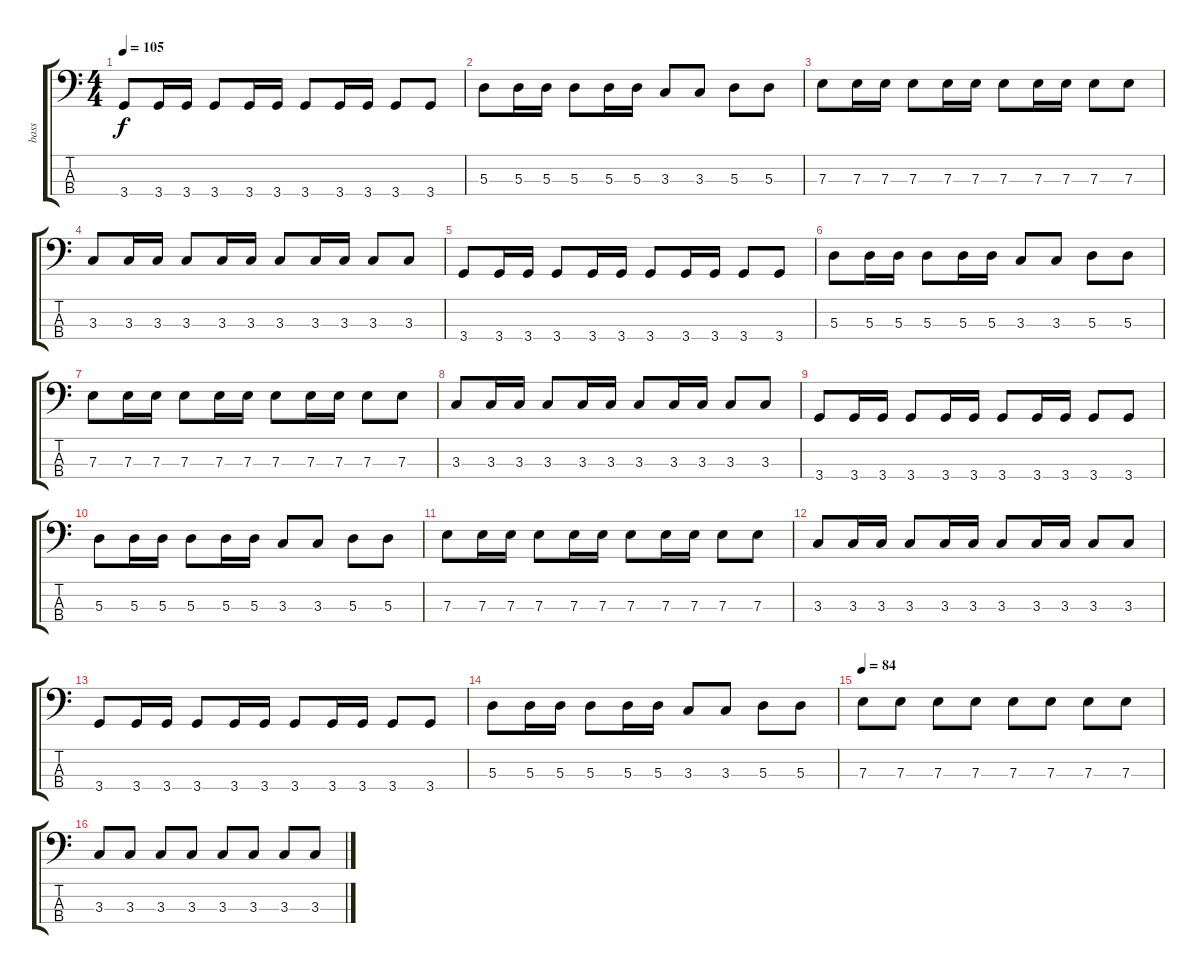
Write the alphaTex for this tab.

\track ("bass" "bass") {instrument slapbass1}
\staff {score tabs}
\tuning (G2 D2 A1 E1) {hide}
\ts (4 4)
\tempo 105
\clef f4
\ks c
3.4.8{dy f} 3.4.16 3.4.16 3.4.8 3.4.16 3.4.16 3.4.8 3.4.16 3.4.16 3.4.8 3.4.8 |
5.3.8 5.3.16 5.3.16 5.3.8 5.3.16 5.3.16 3.3.8 3.3.8 5.3.8 5.3.8 |
7.3.8 7.3.16 7.3.16 7.3.8 7.3.16 7.3.16 7.3.8 7.3.16 7.3.16 7.3.8 7.3.8 |
3.3.8 3.3.16 3.3.16 3.3.8 3.3.16 3.3.16 3.3.8 3.3.16 3.3.16 3.3.8 3.3.8 |
3.4.8 3.4.16 3.4.16 3.4.8 3.4.16 3.4.16 3.4.8 3.4.16 3.4.16 3.4.8 3.4.8 |
5.3.8 5.3.16 5.3.16 5.3.8 5.3.16 5.3.16 3.3.8 3.3.8 5.3.8 5.3.8 |
7.3.8 7.3.16 7.3.16 7.3.8 7.3.16 7.3.16 7.3.8 7.3.16 7.3.16 7.3.8 7.3.8 |
3.3.8 3.3.16 3.3.16 3.3.8 3.3.16 3.3.16 3.3.8 3.3.16 3.3.16 3.3.8 3.3.8 |
3.4.8 3.4.16 3.4.16 3.4.8 3.4.16 3.4.16 3.4.8 3.4.16 3.4.16 3.4.8 3.4.8 |
5.3.8 5.3.16 5.3.16 5.3.8 5.3.16 5.3.16 3.3.8 3.3.8 5.3.8 5.3.8 |
7.3.8 7.3.16 7.3.16 7.3.8 7.3.16 7.3.16 7.3.8 7.3.16 7.3.16 7.3.8 7.3.8 |
3.3.8 3.3.16 3.3.16 3.3.8 3.3.16 3.3.16 3.3.8 3.3.16 3.3.16 3.3.8 3.3.8 |
3.4.8 3.4.16 3.4.16 3.4.8 3.4.16 3.4.16 3.4.8 3.4.16 3.4.16 3.4.8 3.4.8 |
5.3.8 5.3.16 5.3.16 5.3.8 5.3.16 5.3.16 3.3.8 3.3.8 5.3.8 5.3.8 |
\tempo 84
7.3.8 7.3.8 7.3.8 7.3.8 7.3.8 7.3.8 7.3.8 7.3.8 |
3.3.8 3.3.8 3.3.8 3.3.8 3.3.8 3.3.8 3.3.8 3.3.8
